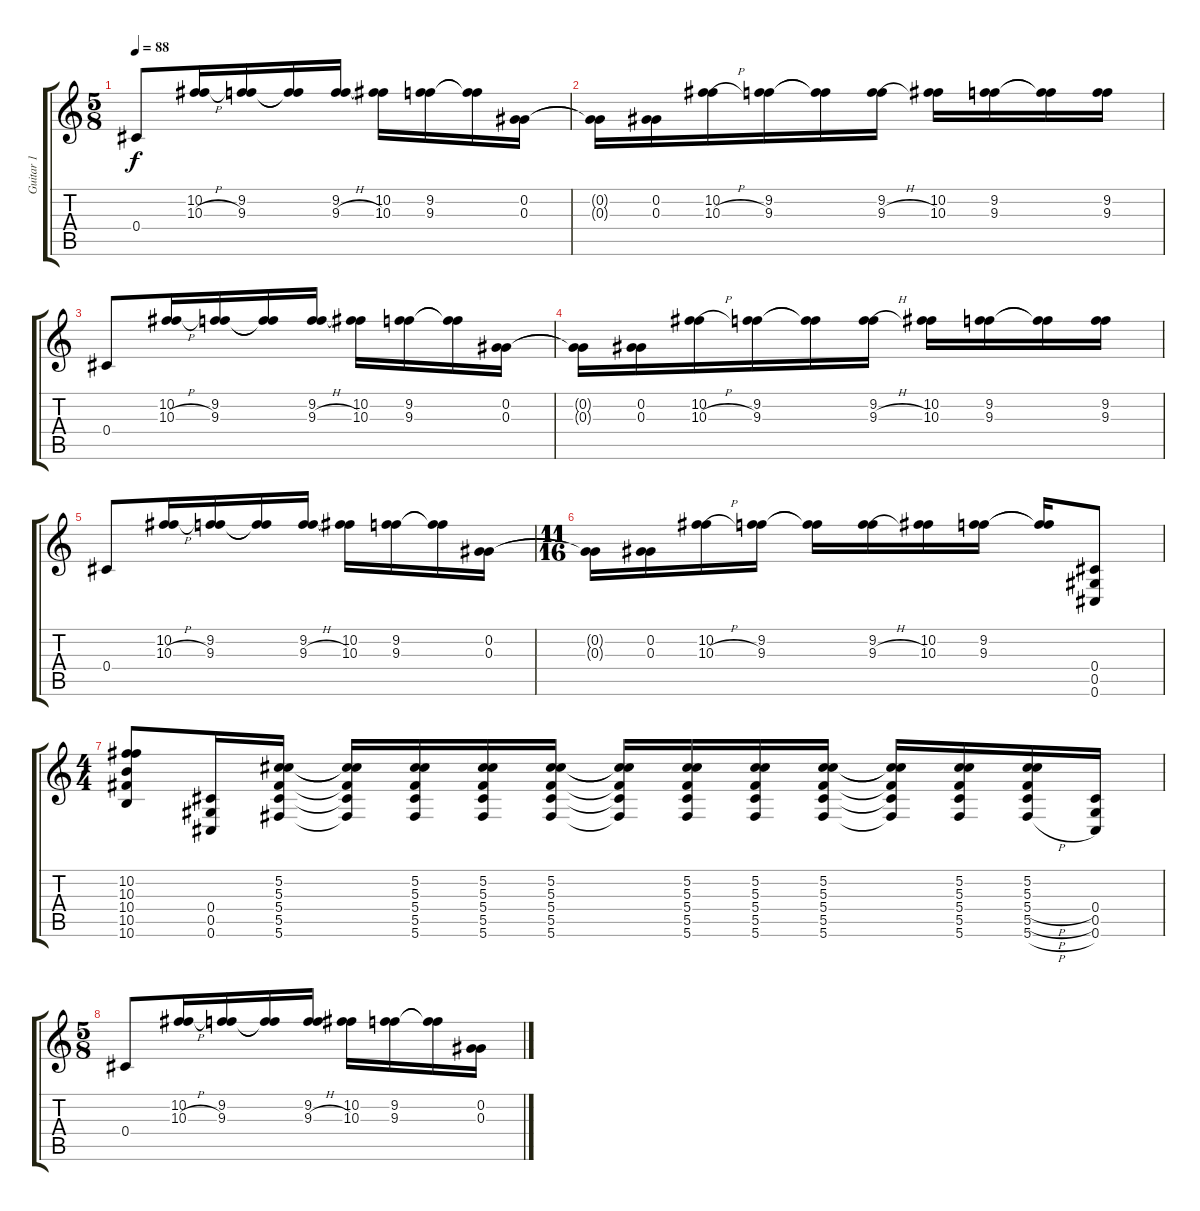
\track ("Guitar 1" "Guitar 1") {instrument acousticguitarsteel}
\staff {score tabs}
\tuning (F4 Ab3 Ab3 Db3 Ab2 Db2) {hide}
\ts (5 8)
\tempo 88
\clef g2
\ks c
0.4.8{dy f instrument acousticguitarsteel} (10.2{h} 10.3{h}).16 (9.2 9.3).16 (9.2{t} 9.3{t}).16 (9.2{h} 9.3{h}).16 (10.2 10.3).16 (9.2 9.3).16 (9.2{t} 9.3{t}).16 (0.2 0.3).16 |
(0.2{t} 0.3{t}).16 (0.2 0.3).16 (10.2{h} 10.3{h}).16 (9.2 9.3).16 (9.2{t} 9.3{t}).16 (9.2{h} 9.3{h}).16 (10.2 10.3).16 (9.2 9.3).16 (9.2{t} 9.3{t}).16 (9.2 9.3).16 |
0.4.8 (10.2{h} 10.3{h}).16 (9.2 9.3).16 (9.2{t} 9.3{t}).16 (9.2{h} 9.3{h}).16 (10.2 10.3).16 (9.2 9.3).16 (9.2{t} 9.3{t}).16 (0.2 0.3).16 |
(0.2{t} 0.3{t}).16 (0.2 0.3).16 (10.2{h} 10.3{h}).16 (9.2 9.3).16 (9.2{t} 9.3{t}).16 (9.2{h} 9.3{h}).16 (10.2 10.3).16 (9.2 9.3).16 (9.2{t} 9.3{t}).16 (9.2 9.3).16 |
0.4.8 (10.2{h} 10.3{h}).16 (9.2 9.3).16 (9.2{t} 9.3{t}).16 (9.2{h} 9.3{h}).16 (10.2 10.3).16 (9.2 9.3).16 (9.2{t} 9.3{t}).16 (0.2 0.3).16 |
\ts (11 16)
(0.2{t} 0.3{t}).16 (0.2 0.3).16 (10.2{h} 10.3{h}).16 (9.2 9.3).16 (9.2{t} 9.3{t}).16 (9.2{h} 9.3{h}).16 (10.2 10.3).16 (9.2 9.3).16 (9.2{t} 9.3{t}).16 (0.4 0.5 0.6).8 |
\ts (4 4)
(10.2 10.3 10.4 10.5 10.6).8 (0.4 0.5 0.6).16 (5.2 5.3 5.4 5.5 5.6).16 (5.2{t} 5.3{t} 5.4{t} 5.5{t} 5.6{t}).16 (5.2 5.3 5.4 5.5 5.6).16 (5.2 5.3 5.4 5.5 5.6).16 (5.2 5.3 5.4 5.5 5.6).16 (5.2{t} 5.3{t} 5.4{t} 5.5{t} 5.6{t}).16 (5.2 5.3 5.4 5.5 5.6).16 (5.2 5.3 5.4 5.5 5.6).16 (5.2 5.3 5.4 5.5 5.6).16 (5.2{t} 5.3{t} 5.4{t} 5.5{t} 5.6{t}).16 (5.2 5.3 5.4 5.5 5.6).16 (5.2 5.3 5.4{h} 5.5{h} 5.6{h}).16 (0.4 0.5 0.6).16 |
\ts (5 8)
0.4.8 (10.2{h} 10.3{h}).16 (9.2 9.3).16 (9.2{t} 9.3{t}).16 (9.2{h} 9.3{h}).16 (10.2 10.3).16 (9.2 9.3).16 (9.2{t} 9.3{t}).16 (0.2 0.3).16
